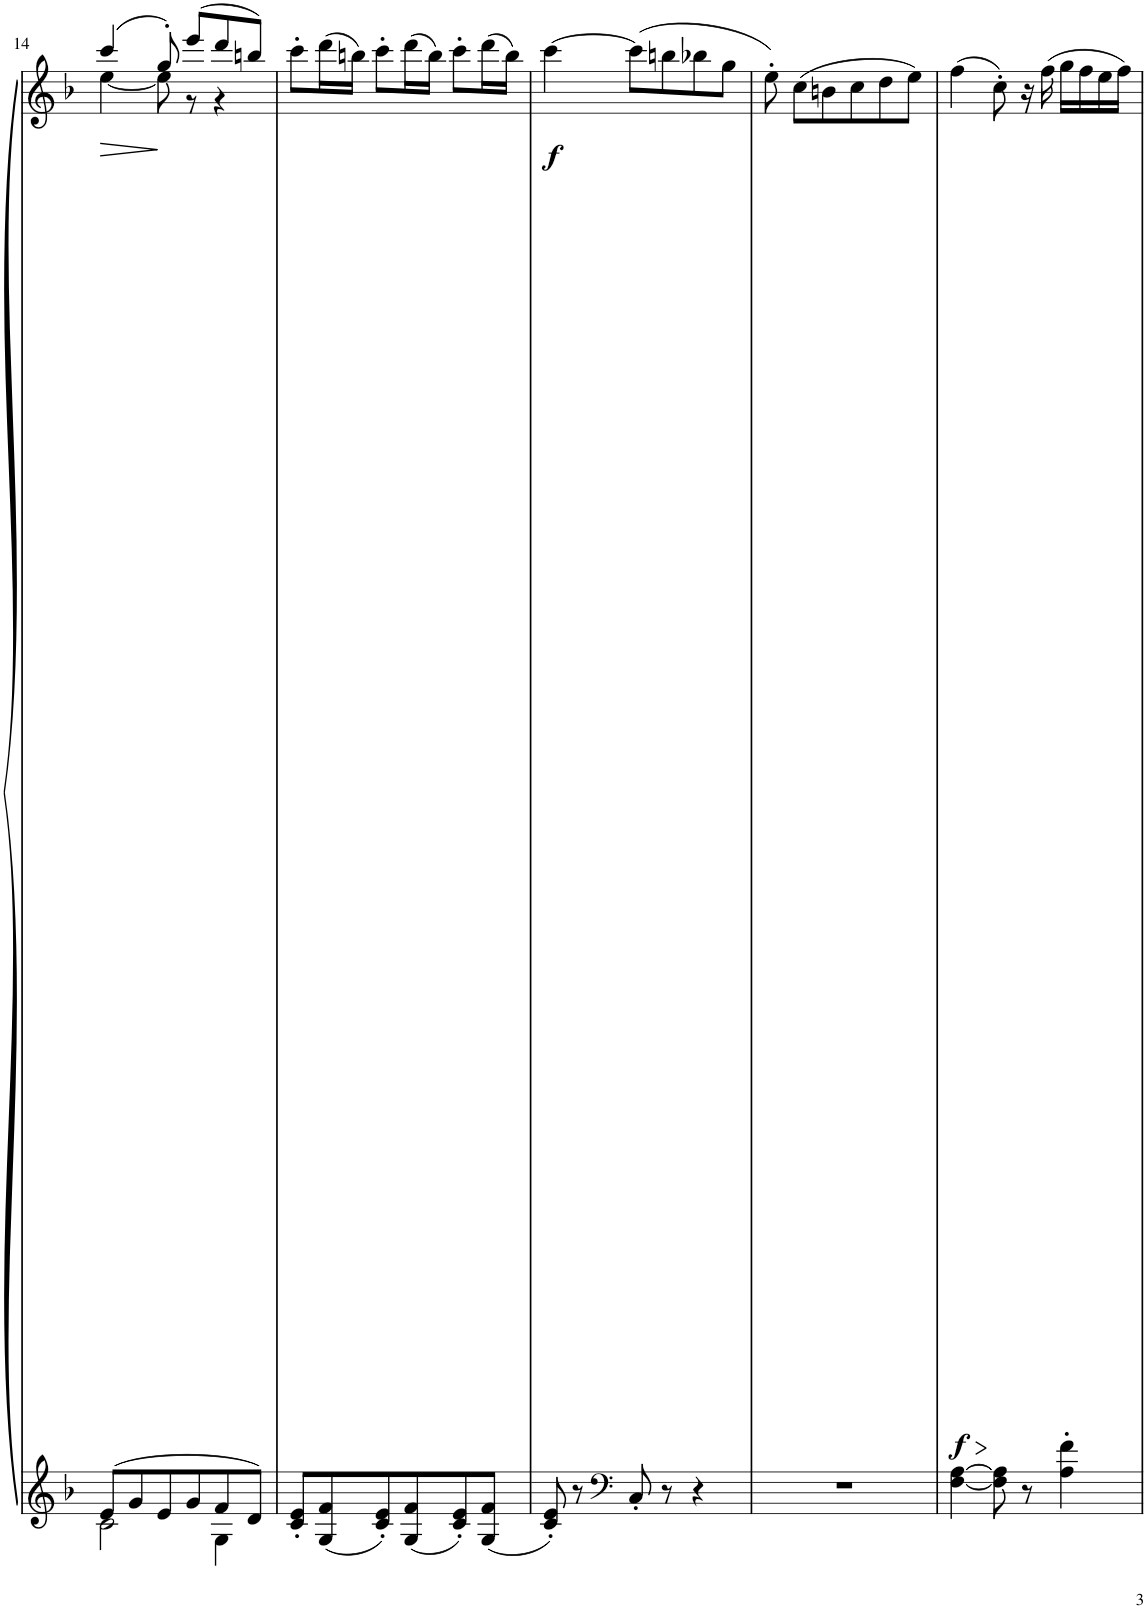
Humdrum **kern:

**kern	**kern	**dynam
*part1	*part1	*part1
*staff2	*staff1	*staff1/2
*I"Piano	*	*
*I'Pno	*	*
!!LO:PB:g=z
*clefG2	*clefG2	*
*k[b-]	*k[b-]	*
*M3/4	*M3/4	*
=14	=14	=14
*^	*	*
!	!	!	!LO:HP:b
*	*	*^	*
8e/L	2c\	(4ccc/	[4ee\	>
8g/	.	.	.	.
8e/	.	8gg'/)	8ee\]	]
8g/	.	(8eee/L	8r	.
8f/	4G\	8ddd/	4r	.
8d/J	.	8bbn/J)	.	.
*v	*v	*	*	*
*	*v	*v	*
=15	=15	=15
8c/' 8e/'L	8ccc'\L	.
8G/ 8f/	(16ddd\L	.
.	16bbn\JJ)	.
8c/' 8e/'	8ccc'\L	.
8G/ 8f/	(16ddd\L	.
.	16bb\JJ)	.
8c/' 8e/'	8ccc'\L	.
8G/ 8f/J	(16ddd\L	.
.	16bb\JJ)	.
=16	=16	=16
!	!	!LO:DY:b
8c/' 8e/'	[4ccc\	f
8r	.	.
*clefF4	*	*
8C'/	(8ccc\L]	.
8r	8bbn\	.
4r	8bb-X\	.
.	8gg\J	.
=17	=17	=17
2.r	8ee'\)	.
.	(8cc\L	.
.	8bn\	.
.	8cc\	.
.	8dd\	.
.	8ee\J)	.
=18	=18	=18
!	!	!LO:HP:b
!	!	!LO:DY:n=1:b
[4F\ [4A\	(4ff\	> f
8F\] 8A\]	8cc'\)	]
8r	16r	.
.	(16ff\	.
4A\' 4f\'	16gg\LL	.
.	16ff\	.
.	16ee\	.
.	16ff\JJ)	.
=	=	=
*-	*-	*-
